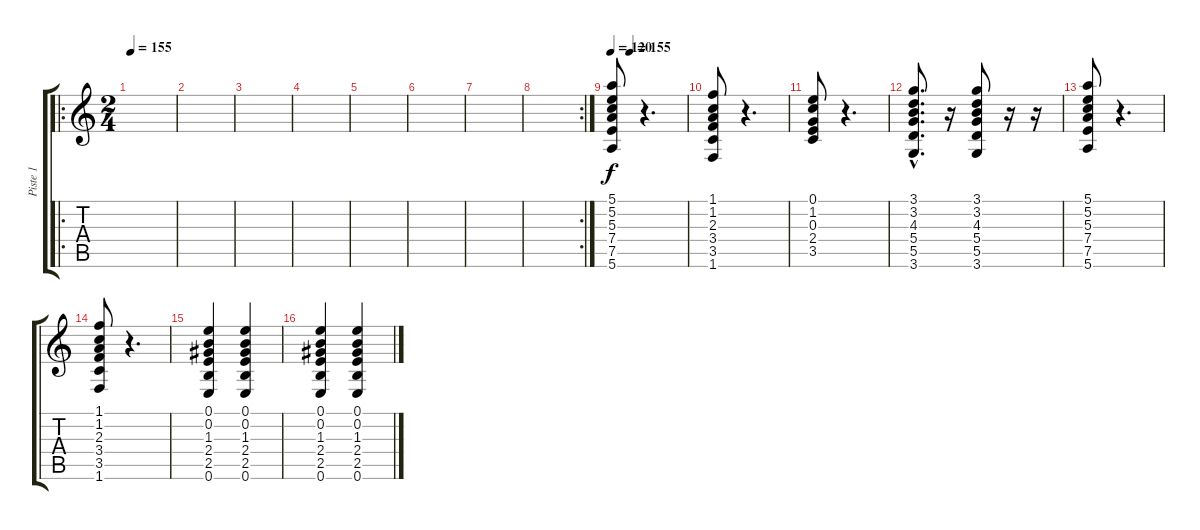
\track ("Piste 1" "Piste 1") {instrument acousticguitarsteel}
\staff {score tabs}
\tuning (E4 B3 G3 D3 A2 E2) {hide}
\ro
\ts (2 4)
\tempo 155
\tempo 120
\tempo 155
\clef g2
\ks c
|
|
|
|
|
|
|
\rc 2
|
\tempo 120
\tempo (155 0.25)
(5.1 5.2 5.3 7.4 7.5 5.6).8 r.4{d} |
(1.1 1.2 2.3 3.4 3.5 1.6).8 r.4{d} |
(0.1 1.2 0.3 2.4 3.5).8 r.4{d} |
(3.1{hac} 3.2{hac} 4.3{hac} 5.4{hac} 5.5{hac} 3.6{hac}).8{d} r.16 (3.1 3.2 4.3 5.4 5.5 3.6).8 r.16 r.16 |
(5.1 5.2 5.3 7.4 7.5 5.6).8 r.4{d} |
(1.1 1.2 2.3 3.4 3.5 1.6).8 r.4{d} |
(0.1 0.2 1.3 2.4 2.5 0.6).4 (0.1 0.2 1.3 2.4 2.5 0.6).4 |
(0.1 0.2 1.3 2.4 2.5 0.6).4 (0.1 0.2 1.3 2.4 2.5 0.6).4
